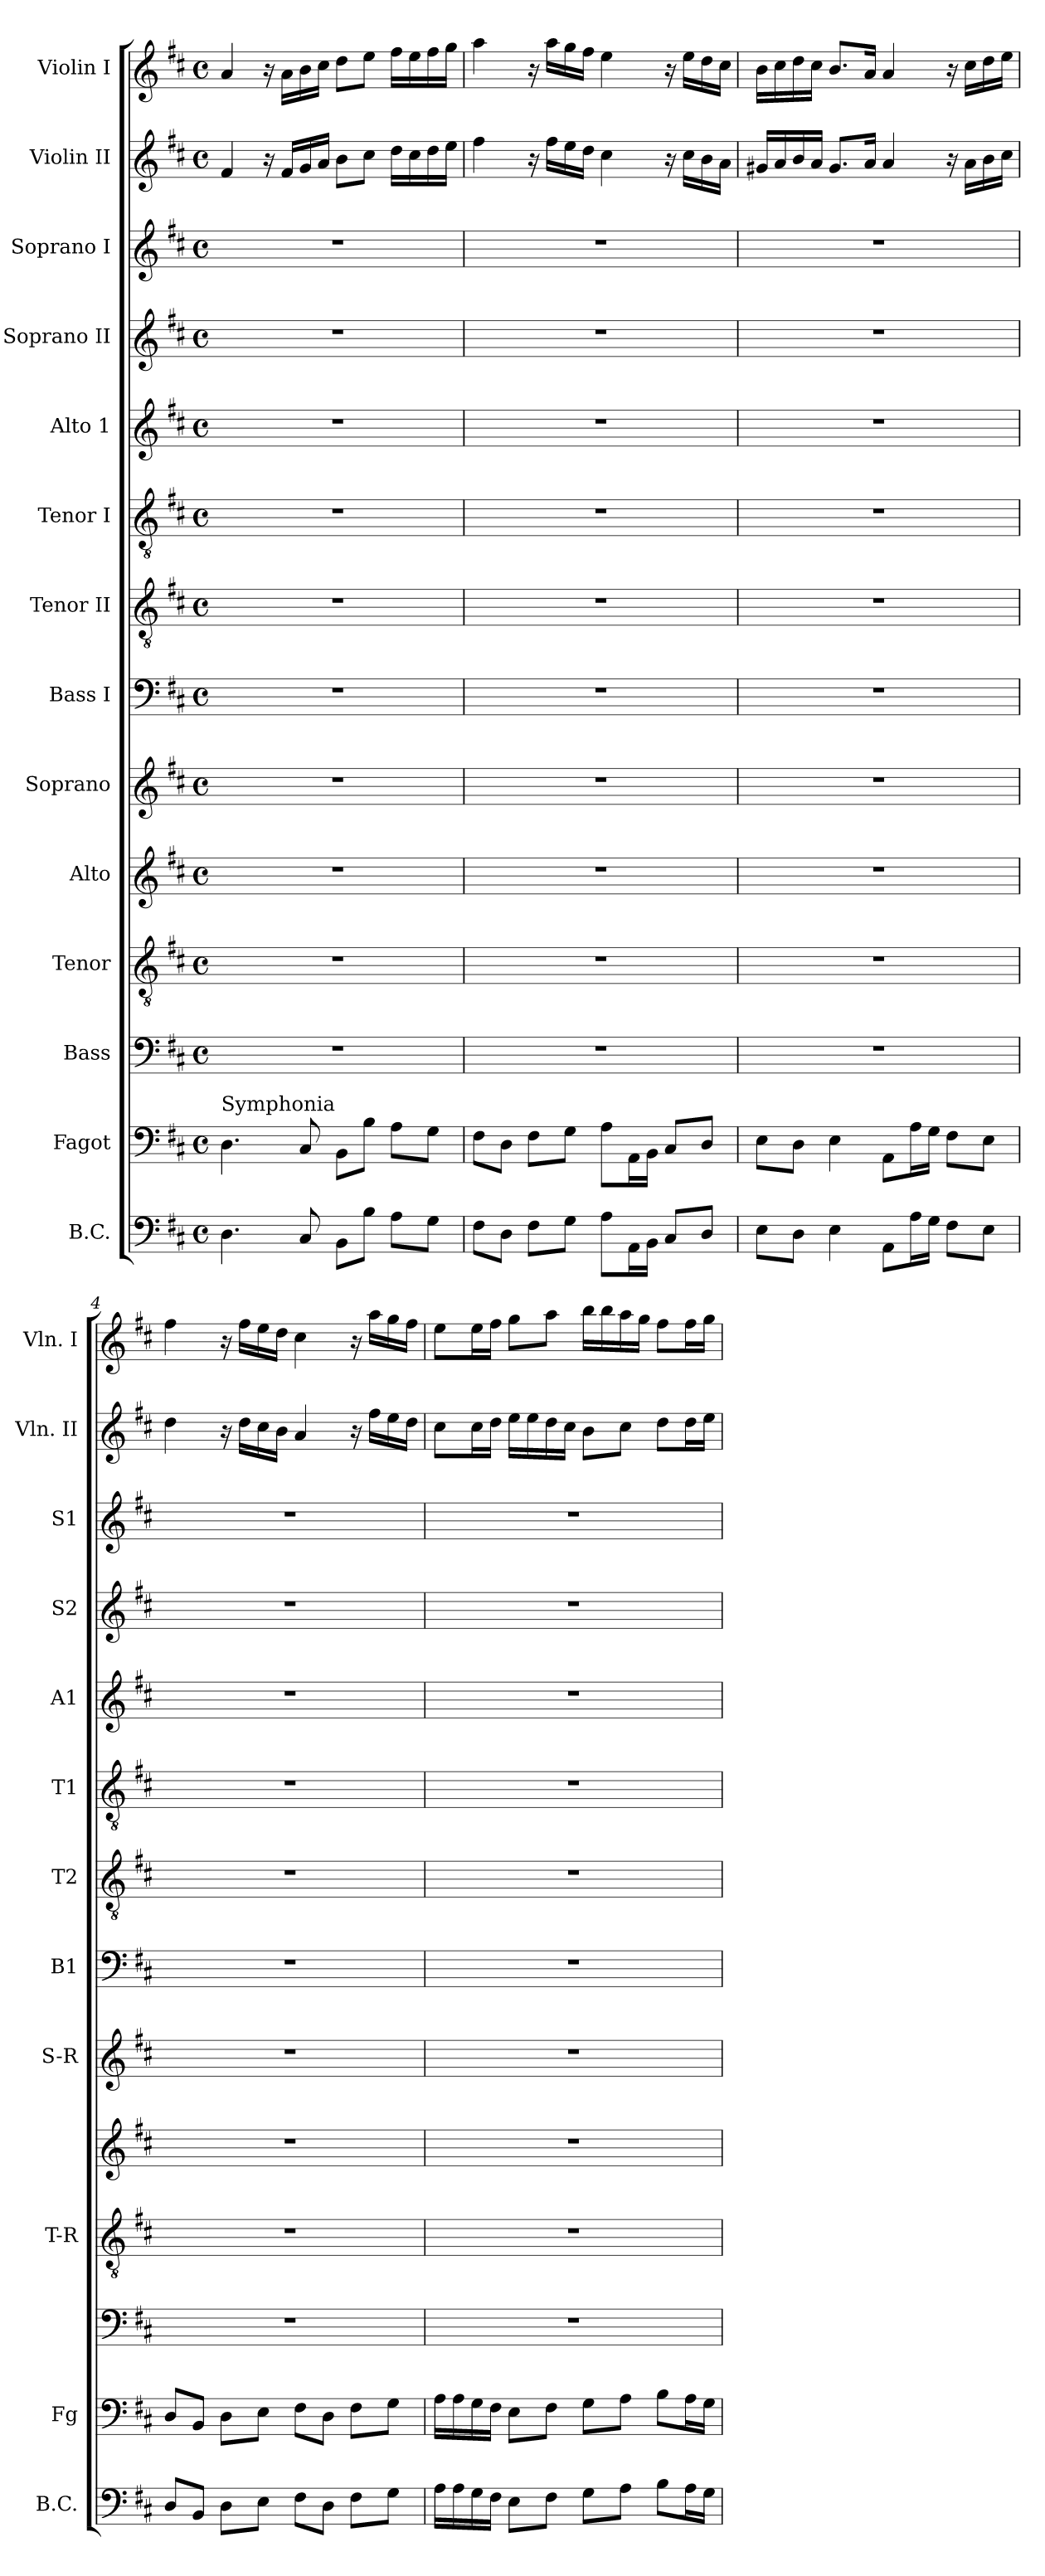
**kern	**kern	**kern	**kern	**kern	**kern	**kern	**kern	**kern	**kern	**kern	**kern	**kern	**kern
*part14	*part13	*part12	*part11	*part10	*part9	*part8	*part7	*part6	*part5	*part4	*part3	*part2	*part1
*staff14	*staff13	*staff12	*staff11	*staff10	*staff9	*staff8	*staff7	*staff6	*staff5	*staff4	*staff3	*staff2	*staff1
*I"B.C.	*I"Fagot	*I"Bass	*I"Tenor	*I"Alto	*I"Soprano	*I"Bass I	*I"Tenor II	*I"Tenor I	*I"Alto 1	*I"Soprano II	*I"Soprano I	*I"Violin II	*I"Violin I
*I'B.C.	*I'Fg	*	*I'T-R	*	*I'S-R	*I'B1	*I'T2	*I'T1	*I'A1	*I'S2	*I'S1	*I'Vln. II	*I'Vln. I
*clefF4	*clefF4	*clefF4	*clefGv2	*clefG2	*clefG2	*clefF4	*clefGv2	*clefGv2	*clefG2	*clefG2	*clefG2	*clefG2	*clefG2
*k[f#c#]	*k[f#c#]	*k[f#c#]	*k[f#c#]	*k[f#c#]	*k[f#c#]	*k[f#c#]	*k[f#c#]	*k[f#c#]	*k[f#c#]	*k[f#c#]	*k[f#c#]	*k[f#c#]	*k[f#c#]
*D:	*D:	*D:	*D:	*D:	*D:	*D:	*D:	*D:	*D:	*D:	*D:	*D:	*D:
*M4/4	*M4/4	*M4/4	*M4/4	*M4/4	*M4/4	*M4/4	*M4/4	*M4/4	*M4/4	*M4/4	*M4/4	*M4/4	*M4/4
*met(c)	*met(c)	*met(c)	*met(c)	*met(c)	*met(c)	*met(c)	*met(c)	*met(c)	*met(c)	*met(c)	*met(c)	*met(c)	*met(c)
=1	=1	=1	=1	=1	=1	=1	=1	=1	=1	=1	=1	=1	=1
!	!LO:TX:a:t=Symphonia	!	!	!	!	!	!	!	!	!	!	!	!
4.D\	4.D\	1r	1r	1r	1r	1r	1r	1r	1r	1r	1r	4f#/	4a/
.	.	.	.	.	.	.	.	.	.	.	.	16r	16r
.	.	.	.	.	.	.	.	.	.	.	.	16f#/LL	16a\LL
8C#/	8C#/	.	.	.	.	.	.	.	.	.	.	16g/	16b\
.	.	.	.	.	.	.	.	.	.	.	.	16a/JJ	16cc#\JJ
8BB\L	8BB\L	.	.	.	.	.	.	.	.	.	.	8b\L	8dd\L
8B\J	8B\J	.	.	.	.	.	.	.	.	.	.	8cc#\J	8ee\J
8A\L	8A\L	.	.	.	.	.	.	.	.	.	.	16dd\LL	16ff#\LL
.	.	.	.	.	.	.	.	.	.	.	.	16cc#\	16ee\
8G\J	8G\J	.	.	.	.	.	.	.	.	.	.	16dd\	16ff#\
.	.	.	.	.	.	.	.	.	.	.	.	16ee\JJ	16gg\JJ
=2	=2	=2	=2	=2	=2	=2	=2	=2	=2	=2	=2	=2	=2
8F#\L	8F#\L	1r	1r	1r	1r	1r	1r	1r	1r	1r	1r	4ff#\	4aa\
8D\J	8D\J	.	.	.	.	.	.	.	.	.	.	.	.
8F#\L	8F#\L	.	.	.	.	.	.	.	.	.	.	16r	16r
.	.	.	.	.	.	.	.	.	.	.	.	16ff#\LL	16aa\LL
8G\J	8G\J	.	.	.	.	.	.	.	.	.	.	16ee\	16gg\
.	.	.	.	.	.	.	.	.	.	.	.	16dd\JJ	16ff#\JJ
8A\L	8A\L	.	.	.	.	.	.	.	.	.	.	4cc#\	4ee\
16AA\L	16AA\L	.	.	.	.	.	.	.	.	.	.	.	.
16BB\JJ	16BB\JJ	.	.	.	.	.	.	.	.	.	.	.	.
8C#/L	8C#/L	.	.	.	.	.	.	.	.	.	.	16r	16r
.	.	.	.	.	.	.	.	.	.	.	.	16cc#\LL	16ee\LL
8D/J	8D/J	.	.	.	.	.	.	.	.	.	.	16b\	16dd\
.	.	.	.	.	.	.	.	.	.	.	.	16a\JJ	16cc#\JJ
=3	=3	=3	=3	=3	=3	=3	=3	=3	=3	=3	=3	=3	=3
8E\L	8E\L	1r	1r	1r	1r	1r	1r	1r	1r	1r	1r	16g#X/LL	16b\LL
.	.	.	.	.	.	.	.	.	.	.	.	16a/	16cc#\
8D\J	8D\J	.	.	.	.	.	.	.	.	.	.	16b/	16dd\
.	.	.	.	.	.	.	.	.	.	.	.	16a/JJ	16cc#\JJ
4E\	4E\	.	.	.	.	.	.	.	.	.	.	8.g#/L	8.b/L
.	.	.	.	.	.	.	.	.	.	.	.	16a/Jk	16a/Jk
8AA\L	8AA\L	.	.	.	.	.	.	.	.	.	.	4a/	4a/
16A\L	16A\L	.	.	.	.	.	.	.	.	.	.	.	.
16G\JJ	16G\JJ	.	.	.	.	.	.	.	.	.	.	.	.
8F#\L	8F#\L	.	.	.	.	.	.	.	.	.	.	16r	16r
.	.	.	.	.	.	.	.	.	.	.	.	16a\LL	16cc#\LL
8E\J	8E\J	.	.	.	.	.	.	.	.	.	.	16b\	16dd\
.	.	.	.	.	.	.	.	.	.	.	.	16cc#\JJ	16ee\JJ
=4	=4	=4	=4	=4	=4	=4	=4	=4	=4	=4	=4	=4	=4
8D/L	8D/L	1r	1r	1r	1r	1r	1r	1r	1r	1r	1r	4dd\	4ff#\
8BB/J	8BB/J	.	.	.	.	.	.	.	.	.	.	.	.
8D\L	8D\L	.	.	.	.	.	.	.	.	.	.	16r	16r
.	.	.	.	.	.	.	.	.	.	.	.	16dd\LL	16ff#\LL
8E\J	8E\J	.	.	.	.	.	.	.	.	.	.	16cc#\	16ee\
.	.	.	.	.	.	.	.	.	.	.	.	16b\JJ	16dd\JJ
8F#\L	8F#\L	.	.	.	.	.	.	.	.	.	.	4a/	4cc#\
8D\J	8D\J	.	.	.	.	.	.	.	.	.	.	.	.
8F#\L	8F#\L	.	.	.	.	.	.	.	.	.	.	16r	16r
.	.	.	.	.	.	.	.	.	.	.	.	16ff#\LL	16aa\LL
8G\J	8G\J	.	.	.	.	.	.	.	.	.	.	16ee\	16gg\
.	.	.	.	.	.	.	.	.	.	.	.	16dd\JJ	16ff#\JJ
!!LO:PB:g=z
=5	=5	=5	=5	=5	=5	=5	=5	=5	=5	=5	=5	=5	=5
16A\LL	16A\LL	1r	1r	1r	1r	1r	1r	1r	1r	1r	1r	8cc#\L	8ee\L
16A\	16A\	.	.	.	.	.	.	.	.	.	.	.	.
16G\	16G\	.	.	.	.	.	.	.	.	.	.	16cc#\L	16ee\L
16F#\JJ	16F#\JJ	.	.	.	.	.	.	.	.	.	.	16dd\JJ	16ff#\JJ
8E\L	8E\L	.	.	.	.	.	.	.	.	.	.	16ee\LL	8gg\L
.	.	.	.	.	.	.	.	.	.	.	.	16ee\	.
8F#\J	8F#\J	.	.	.	.	.	.	.	.	.	.	16dd\	8aa\J
.	.	.	.	.	.	.	.	.	.	.	.	16cc#\JJ	.
8G\L	8G\L	.	.	.	.	.	.	.	.	.	.	8b\L	16bb\LL
.	.	.	.	.	.	.	.	.	.	.	.	.	16bb\
8A\J	8A\J	.	.	.	.	.	.	.	.	.	.	8cc#\J	16aa\
.	.	.	.	.	.	.	.	.	.	.	.	.	16gg\JJ
8B\L	8B\L	.	.	.	.	.	.	.	.	.	.	8dd\L	8ff#\L
16A\L	16A\L	.	.	.	.	.	.	.	.	.	.	16dd\L	16ff#\L
16G\JJ	16G\JJ	.	.	.	.	.	.	.	.	.	.	16ee\JJ	16gg\JJ
=	=	=	=	=	=	=	=	=	=	=	=	=	=
*-	*-	*-	*-	*-	*-	*-	*-	*-	*-	*-	*-	*-	*-
